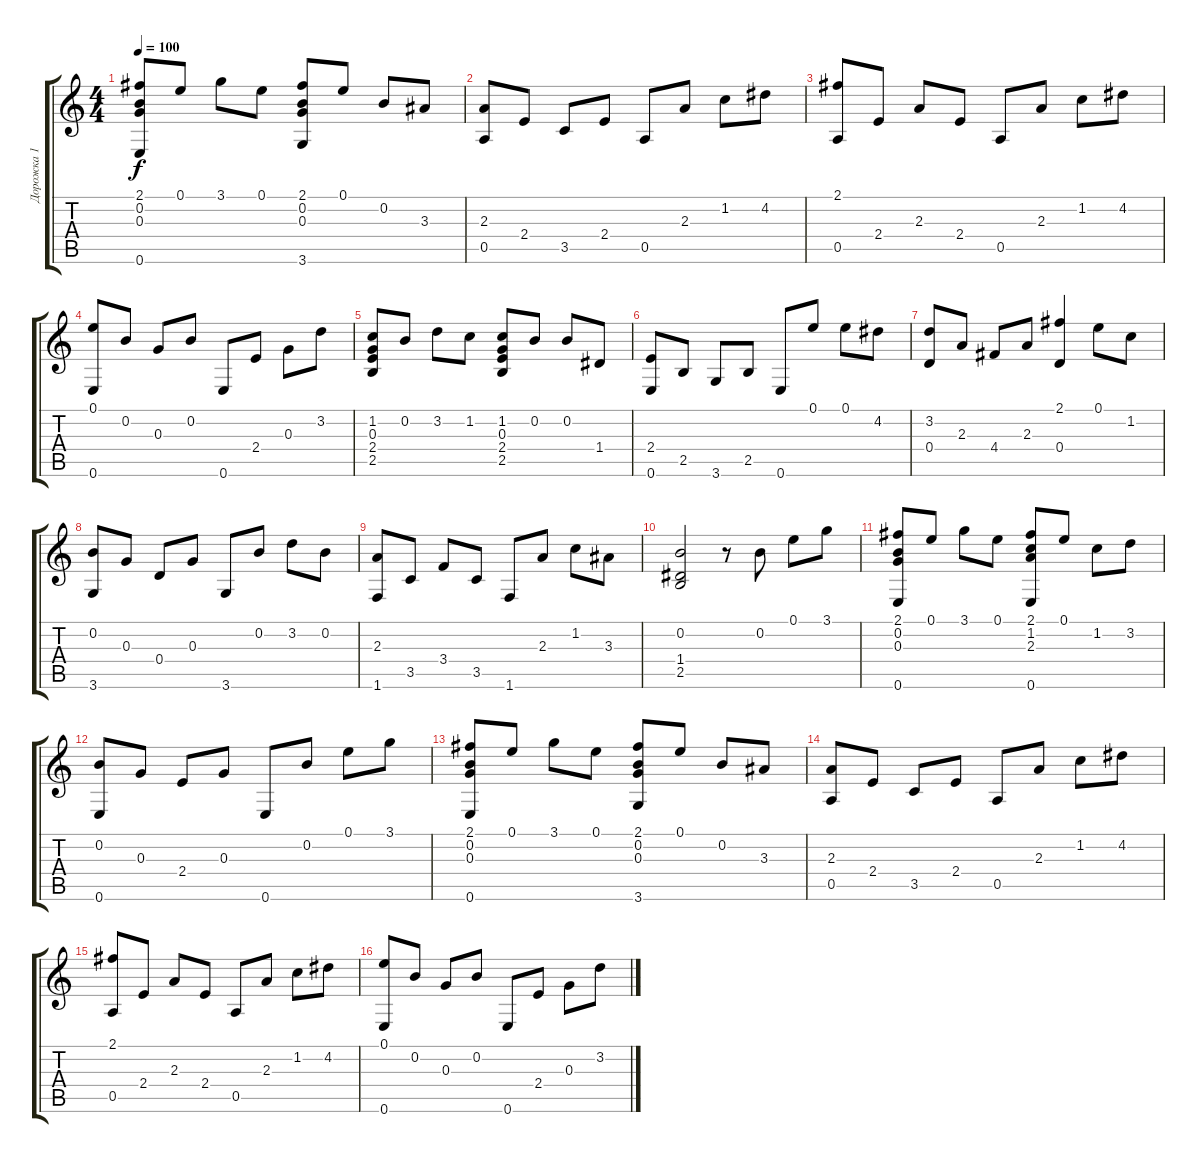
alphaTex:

\track ("Дорожка 1" "Дорожка 1") {instrument acousticguitarsteel}
\staff {score tabs}
\tuning (E4 B3 G3 D3 A2 E2) {hide}
\ts (4 4)
\tempo 100
\clef g2
\ks c
(2.1 0.2 0.3 0.6).8{dy f} 0.1.8 3.1.8 0.1.8 (2.1 0.2 0.3 3.6).8 0.1.8 0.2.8 3.3.8 |
(2.3 0.5).8 2.4.8 3.5.8 2.4.8 0.5.8 2.3.8 1.2.8 4.2.8 |
(2.1 0.5).8 2.4.8 2.3.8 2.4.8 0.5.8 2.3.8 1.2.8 4.2.8 |
(0.1 0.6).8 0.2.8 0.3.8 0.2.8 0.6.8 2.4.8 0.3.8 3.2.8 |
(1.2 0.3 2.4 2.5).8 0.2.8 3.2.8 1.2.8 (1.2 0.3 2.4 2.5).8 0.2.8 0.2.8 1.4.8 |
(2.4 0.6).8 2.5.8 3.6.8 2.5.8 0.6.8 0.1.8 0.1.8 4.2.8 |
(3.2 0.4).8 2.3.8 4.4.8 2.3.8 (2.1 0.4).4 0.1.8 1.2.8 |
(0.2 3.6).8 0.3.8 0.4.8 0.3.8 3.6.8 0.2.8 3.2.8 0.2.8 |
(2.3 1.6).8 3.5.8 3.4.8 3.5.8 1.6.8 2.3.8 1.2.8 3.3.8 |
(0.2 1.4 2.5).2 r.8 0.2.8 0.1.8 3.1.8 |
(2.1 0.2 0.3 0.6).8 0.1.8 3.1.8 0.1.8 (2.1 1.2 2.3 0.6).8 0.1.8 1.2.8 3.2.8 |
(0.2 0.6).8 0.3.8 2.4.8 0.3.8 0.6.8 0.2.8 0.1.8 3.1.8 |
(2.1 0.2 0.3 0.6).8 0.1.8 3.1.8 0.1.8 (2.1 0.2 0.3 3.6).8 0.1.8 0.2.8 3.3.8 |
(2.3 0.5).8 2.4.8 3.5.8 2.4.8 0.5.8 2.3.8 1.2.8 4.2.8 |
(2.1 0.5).8 2.4.8 2.3.8 2.4.8 0.5.8 2.3.8 1.2.8 4.2.8 |
(0.1 0.6).8 0.2.8 0.3.8 0.2.8 0.6.8 2.4.8 0.3.8 3.2.8
